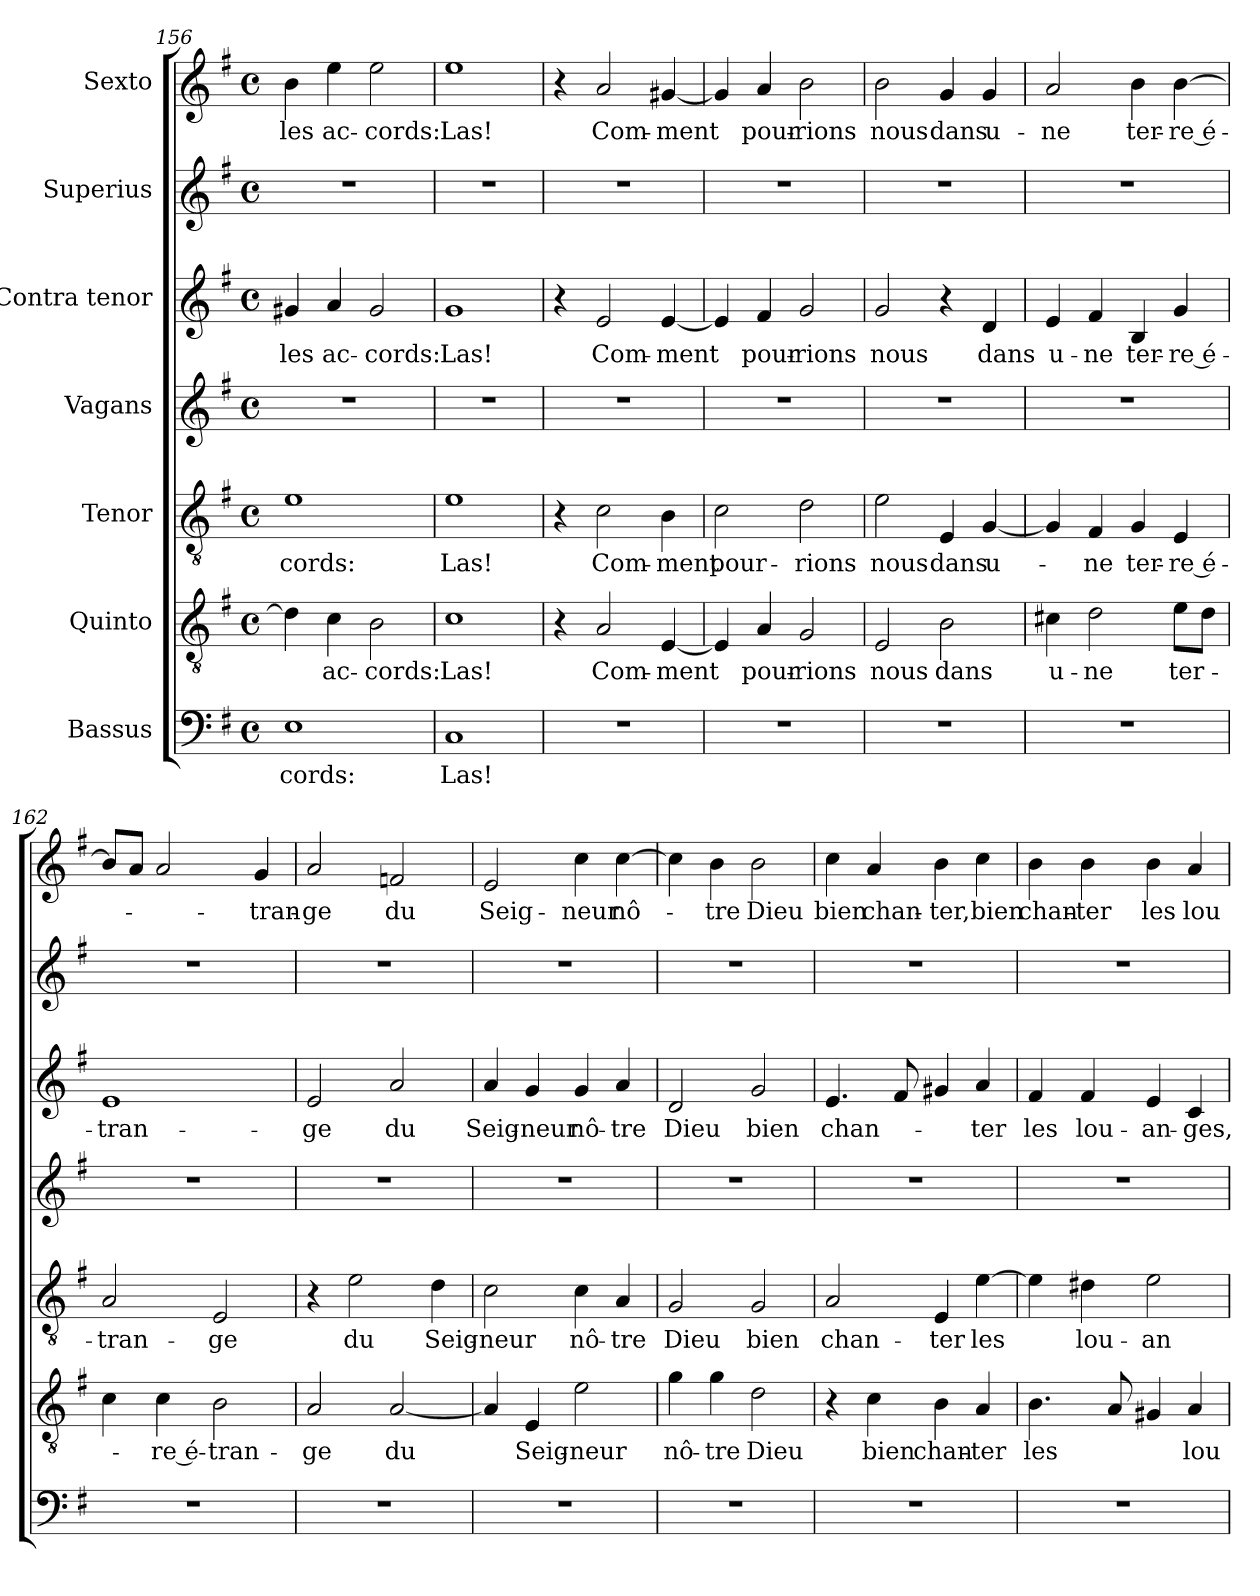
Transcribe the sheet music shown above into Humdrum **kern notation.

**kern	**text	**kern	**text	**kern	**text	**kern	**kern	**text	**kern	**kern	**text
*part7	*part7	*part6	*part6	*part5	*part5	*part4	*part3	*part3	*part2	*part1	*part1
*staff7	*staff7	*staff6	*staff6	*staff5	*staff5	*staff4	*staff3	*staff3	*staff2	*staff1	*staff1
*I"Bassus	*	*I"Quinto	*	*I"Tenor	*	*I"Vagans	*I"Contra tenor	*	*I"Superius	*I"Sexto	*
*clefF4	*	*clefGv2	*	*clefGv2	*	*clefG2	*clefG2	*	*clefG2	*clefG2	*
*k[f#]	*	*k[f#]	*	*k[f#]	*	*k[f#]	*k[f#]	*	*k[f#]	*k[f#]	*
*G:	*	*G:	*	*G:	*	*G:	*G:	*	*G:	*G:	*
*M4/4	*	*M4/4	*	*M4/4	*	*M4/4	*M4/4	*	*M4/4	*M4/4	*
*met(c)	*	*met(c)	*	*met(c)	*	*met(c)	*met(c)	*	*met(c)	*met(c)	*
=156	=156	=156	=156	=156	=156	=156	=156	=156	=156	=156	=156
!	!LO:LY:b	!	!	!	!LO:LY:b	!	!	!LO:LY:b	!	!	!LO:LY:b
1E	-cords:	4d\]	.	1e	-cords:	1r	4g#X/	les	1r	4b\	les
!	!	!	!LO:LY:b	!	!	!	!	!LO:LY:b	!	!	!LO:LY:b
.	.	4c\	ac-	.	.	.	4a/	ac-	.	4ee\	ac-
!	!	!	!LO:LY:b	!	!	!	!	!LO:LY:b	!	!	!LO:LY:b
.	.	2B\	-cords:	.	.	.	2g#/	-cords:	.	2ee\	-cords:
=157	=157	=157	=157	=157	=157	=157	=157	=157	=157	=157	=157
!	!LO:LY:b	!	!LO:LY:b	!	!LO:LY:b	!	!	!LO:LY:b	!	!	!LO:LY:b
1C	Las!	1c	Las!	1e	Las!	1r	1g	Las!	1r	1ee	Las!
=158	=158	=158	=158	=158	=158	=158	=158	=158	=158	=158	=158
1r	.	4r	.	4r	.	1r	4r	.	1r	4r	.
!	!	!	!LO:LY:b	!	!LO:LY:b	!	!	!LO:LY:b	!	!	!LO:LY:b
.	.	2A/	Com-	2c\	Com-	.	2e/	Com-	.	2a/	Com-
!	!	!	!LO:LY:b	!	!LO:LY:b	!	!	!LO:LY:b	!	!	!LO:LY:b
.	.	[4E/	-ment	4B\	-ment	.	[4e/	-ment	.	[4g#X/	-ment
=159	=159	=159	=159	=159	=159	=159	=159	=159	=159	=159	=159
!	!	!	!	!	!LO:LY:b	!	!	!	!	!	!
1r	.	4E/]	.	2c\	pour-	1r	4e/]	.	1r	4g#/]	.
!	!	!	!LO:LY:b	!	!	!	!	!LO:LY:b	!	!	!LO:LY:b
.	.	4A/	pour-	.	.	.	4f#/	pour-	.	4a/	pour-
!	!	!	!LO:LY:b	!	!LO:LY:b	!	!	!LO:LY:b	!	!	!LO:LY:b
.	.	2G/	-rions	2d\	-rions	.	2g/	-rions	.	2b\	-rions
!!LO:LB:g=z
=160	=160	=160	=160	=160	=160	=160	=160	=160	=160	=160	=160
!	!	!	!LO:LY:b	!	!LO:LY:b	!	!	!LO:LY:b	!	!	!LO:LY:b
1r	.	2E/	nous	2e\	nous	1r	2g/	nous	1r	2b\	nous
!	!	!	!LO:LY:b	!	!LO:LY:b	!	!	!	!	!	!LO:LY:b
.	.	2B\	dans	4E/	dans	.	4r	.	.	4g/	dans
!	!	!	!	!	!LO:LY:b	!	!	!LO:LY:b	!	!	!LO:LY:b
.	.	.	.	[4G/	u-	.	4d/	dans	.	4g/	u-
=161	=161	=161	=161	=161	=161	=161	=161	=161	=161	=161	=161
!	!	!	!LO:LY:b	!	!	!	!	!LO:LY:b	!	!	!LO:LY:b
1r	.	4c#X\	u-	4G/]	.	1r	4e/	u-	1r	2a/	-ne
!	!	!	!LO:LY:b	!	!LO:LY:b	!	!	!LO:LY:b	!	!	!
.	.	2d\	-ne	4F#/	-ne	.	4f#/	-ne	.	.	.
!	!	!	!	!	!LO:LY:b	!	!	!LO:LY:b	!	!	!LO:LY:b
.	.	.	.	4G/	ter-	.	4B/	ter-	.	4b\	ter-
!	!	!	!LO:LY:b	!	!LO:LY:b	!	!	!LO:LY:b	!	!	!LO:LY:b
.	.	8e\L	ter-	4E/	-re é-	.	4g/	-re é-	.	[4b\	-re é-
.	.	8d\J	.	.	.	.	.	.	.	.	.
=162	=162	=162	=162	=162	=162	=162	=162	=162	=162	=162	=162
!	!	!	!	!	!LO:LY:b	!	!	!LO:LY:b	!	!	!
1r	.	4c\	.	2A/	-tran-	1r	1e	-tran-	1r	8b/L]	.
.	.	.	.	.	.	.	.	.	.	8a/J	.
!	!	!	!LO:LY:b	!	!	!	!	!	!	!	!
.	.	4c\	-re é-	.	.	.	.	.	.	2a/	.
!	!	!	!LO:LY:b	!	!LO:LY:b	!	!	!	!	!	!
.	.	2B\	-tran-	2E/	-ge	.	.	.	.	.	.
!	!	!	!	!	!	!	!	!	!	!	!LO:LY:b
.	.	.	.	.	.	.	.	.	.	4g/	-tran-
=163	=163	=163	=163	=163	=163	=163	=163	=163	=163	=163	=163
!	!	!	!LO:LY:b	!	!	!	!	!LO:LY:b	!	!	!LO:LY:b
1r	.	2A/	-ge	4r	.	1r	2e/	-ge	1r	2a/	-ge
!	!	!	!	!	!LO:LY:b	!	!	!	!	!	!
.	.	.	.	2e\	du	.	.	.	.	.	.
!	!	!	!LO:LY:b	!	!	!	!	!LO:LY:b	!	!	!LO:LY:b
.	.	[2A/	du	.	.	.	2a/	du	.	2fn/	du
!	!	!	!	!	!LO:LY:b	!	!	!	!	!	!
.	.	.	.	4d\	Seig-	.	.	.	.	.	.
=164	=164	=164	=164	=164	=164	=164	=164	=164	=164	=164	=164
!	!	!	!	!	!LO:LY:b	!	!	!LO:LY:b	!	!	!LO:LY:b
1r	.	4A/]	.	2c\	-neur	1r	4a/	Seig-	1r	2e/	Seig-
!	!	!	!LO:LY:b	!	!	!	!	!LO:LY:b	!	!	!
.	.	4E/	Seig-	.	.	.	4g/	-neur	.	.	.
!	!	!	!LO:LY:b	!	!LO:LY:b	!	!	!LO:LY:b	!	!	!LO:LY:b
.	.	2e\	-neur	4c\	nô-	.	4g/	nô-	.	4cc\	-neur
!	!	!	!	!	!LO:LY:b	!	!	!LO:LY:b	!	!	!LO:LY:b
.	.	.	.	4A/	-tre	.	4a/	-tre	.	[4cc\	nô-
=165	=165	=165	=165	=165	=165	=165	=165	=165	=165	=165	=165
!	!	!	!LO:LY:b	!	!LO:LY:b	!	!	!LO:LY:b	!	!	!
1r	.	4g\	nô-	2G/	Dieu	1r	2d/	Dieu	1r	4cc\]	.
!	!	!	!LO:LY:b	!	!	!	!	!	!	!	!LO:LY:b
.	.	4g\	-tre	.	.	.	.	.	.	4b\	-tre
!	!	!	!LO:LY:b	!	!LO:LY:b	!	!	!LO:LY:b	!	!	!LO:LY:b
.	.	2d\	Dieu	2G/	bien	.	2g/	bien	.	2b\	Dieu
!!LO:PB:g=z
=166	=166	=166	=166	=166	=166	=166	=166	=166	=166	=166	=166
!	!	!	!	!	!LO:LY:b	!	!	!LO:LY:b	!	!	!LO:LY:b
1r	.	4r	.	2A/	chan-	1r	4.e/	chan-	1r	4cc\	bien
!	!	!	!LO:LY:b	!	!	!	!	!	!	!	!LO:LY:b
.	.	4c\	bien	.	.	.	.	.	.	4a/	chan-
.	.	.	.	.	.	.	8f#/	.	.	.	.
!	!	!	!LO:LY:b	!	!LO:LY:b	!	!	!	!	!	!LO:LY:b
.	.	4B\	chan-	4E/	-ter	.	4g#X/	.	.	4b\	-ter,
!	!	!	!LO:LY:b	!	!LO:LY:b	!	!	!LO:LY:b	!	!	!LO:LY:b
.	.	4A/	-ter	[4e\	les	.	4a/	-ter	.	4cc\	bien
=167	=167	=167	=167	=167	=167	=167	=167	=167	=167	=167	=167
!	!	!	!LO:LY:b	!	!	!	!	!LO:LY:b	!	!	!LO:LY:b
1r	.	4.B\	les	4e\]	.	1r	4f#/	les	1r	4b\	chan-
!	!	!	!	!	!LO:LY:b	!	!	!LO:LY:b	!	!	!LO:LY:b
.	.	.	.	4d#X\	lou-	.	4f#/	lou-	.	4b\	-ter
.	.	8A/	.	.	.	.	.	.	.	.	.
!	!	!	!	!	!LO:LY:b	!	!	!LO:LY:b	!	!	!LO:LY:b
.	.	4G#X/	.	2e\	-an-	.	4e/	-an-	.	4b\	les
!	!	!	!LO:LY:b	!	!	!	!	!LO:LY:b	!	!	!LO:LY:b
.	.	4A/	lou-	.	.	.	4c/	-ges,	.	4a/	lou-
=	=	=	=	=	=	=	=	=	=	=	=
*-	*-	*-	*-	*-	*-	*-	*-	*-	*-	*-	*-
